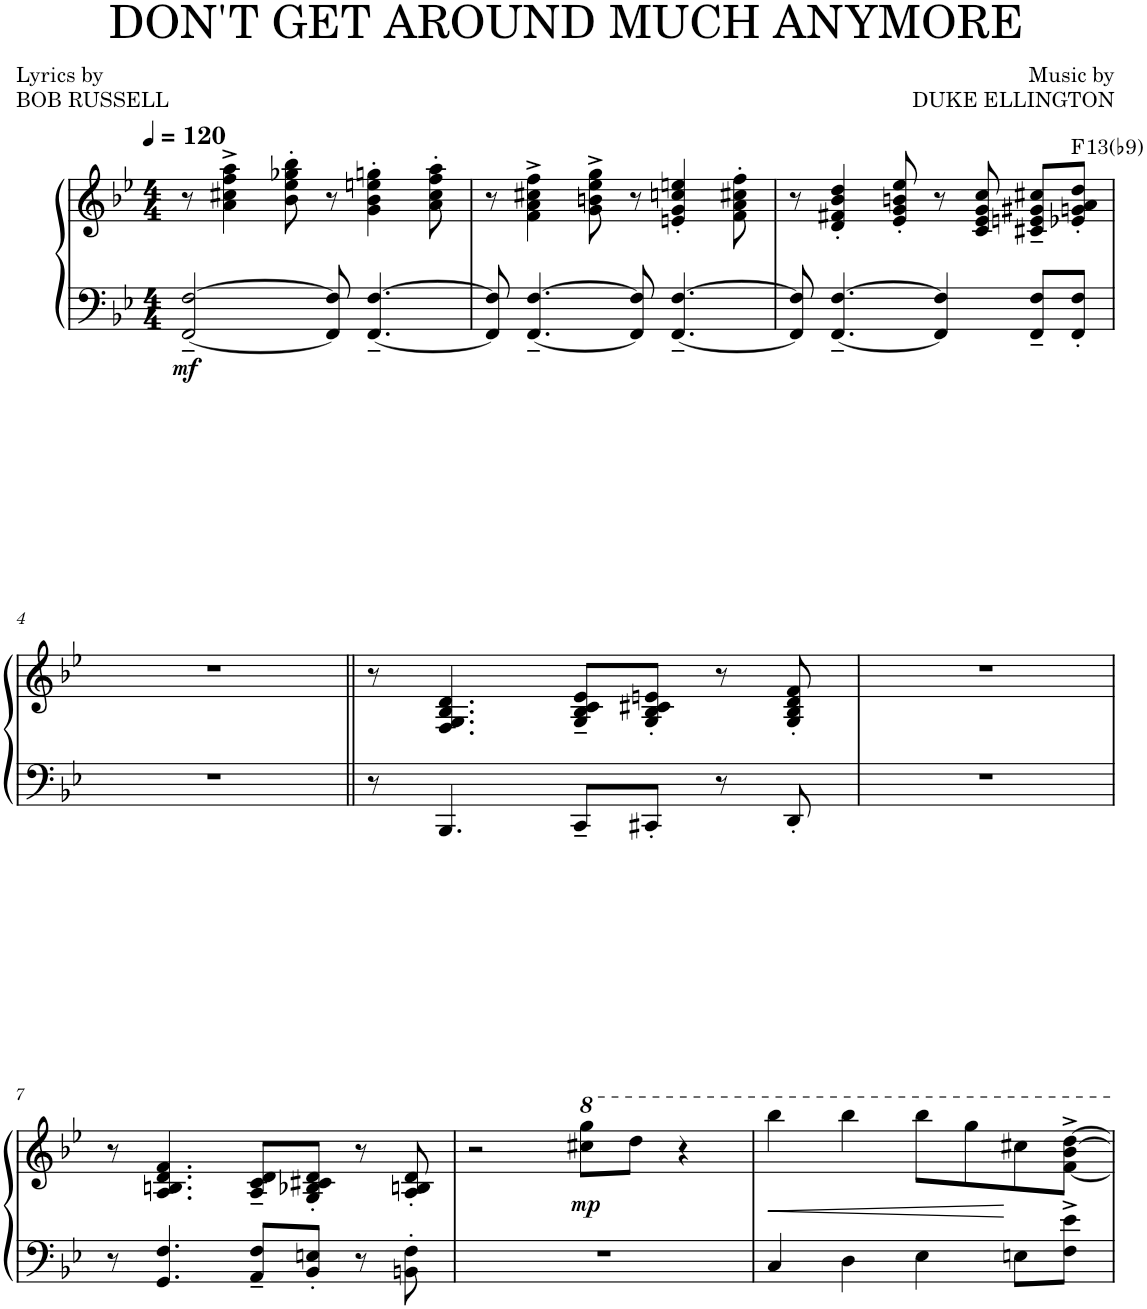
**kern	**kern	**dynam	**harte
*part1	*part1	*part1	*part1
*staff2	*staff1	*staff1/2	*
*I"Piano	*	*	*
*I'Pno	*	*	*
*clefF4	*clefG2	*	*
*k[b-e-]	*k[b-e-]	*	*
*M4/4	*M4/4	*	*
=1	=1	=1	=1
!	!	!LO:DY:b=2	!
[2FF/~ [2F/~	8r	mf	.
.	4a\^ 4cc#X\^ 4ff\^ 4aa\^	.	.
.	8b-\' 8ee-\' 8gg-X\' 8bb-\'	.	.
8FF/] 8F/]	8r	.	.
[4.FF/~ [4.F/~	4g\' 4b-\' 4een\' 4ggn\'	.	.
.	8a\' 8cc#\' 8ff\' 8aa\'	.	.
=2	=2	=2	=2
8FF/] 8F/]	8r	.	.
[4.FF/~ [4.F/~	4f\^ 4a\^ 4cc#X\^ 4ff\^	.	.
.	8g\^ 8bn\^ 8ee-\^ 8gg\^	.	.
8FF/] 8F/]	8r	.	.
[4.FF/~ [4.F/~	4en/' 4g/' 4ccn/' 4een/'	.	.
.	8f\' 8a\' 8cc#X\' 8ff\'	.	.
=3	=3	=3	=3
8FF/] 8F/]	8r	.	.
[4.FF/~ [4.F/~	4d/' 4f#X/' 4b-/' 4dd/'	.	.
.	8e-/' 8g/' 8bn/' 8ee-/'	.	.
4FF/] 4F/]	8r	.	.
.	8c/ 8e-/ 8g/ 8cc/	.	.
8FF/~ 8F/~L	8c#X/~ 8en/~ 8g#X/~ 8cc#X/~L	.	.
!	!	!	!LO:H:kt=13
8FF/' 8F/'J	8e-X/' 8gn/' 8a/' 8dd/'J	.	F:(3,5,b7,b9,11,13)
!!LO:LB:g=z
=4	=4	=4	=4
1r	1r	.	.
=5||	=5||	=5||	=5||
8r	8r	.	.
4.BBB-/	4.F/ 4.G/ 4.B-/ 4.d/	.	.
8CC~/L	8G/~ 8B-/~ 8c/~ 8e-/~L	.	.
8CC#X'/J	8G/' 8B-/' 8c#X/' 8en/'J	.	.
8r	8r	.	.
8DD'/	8G/' 8B-/' 8d/' 8f/'	.	.
=6	=6	=6	=6
1r	1r	.	.
!!LO:LB:g=z
=7	=7	=7	=7
8r	8r	.	.
4.GG/ 4.F/	4.A/ 4.Bn/ 4.d/ 4.f/	.	.
8AA/~ 8F/~L	8A/~ 8c/~ 8d/~L	.	.
8BB-/' 8En/'J	8G/' 8B-X/' 8c#X/' 8d/'J	.	.
8r	8r	.	.
8BBn\' 8F\'	8A/' 8Bn/' 8d/'	.	.
=8	=8	=8	=8
1r	2r	.	.
!	!	!LO:DY:b	!
.	8ccc#X\ 8ggg\L	mp	.
.	8ddd\J	.	.
.	4r	.	.
=9	=9	=9	=9
!	!	!LO:HP:b	!
4C/	4bbb-\	<	.
4D\	4bbb-\	.	.
4E-\	8bbb-\L	.	.
.	8ggg\	.	.
8En\L	8ccc#X\	[	.
8F\^ 8e-\^J	[8ff\^ [8bb-\^ [8ddd\^J	.	.
=	=	=	=
*-	*-	*-	*-
